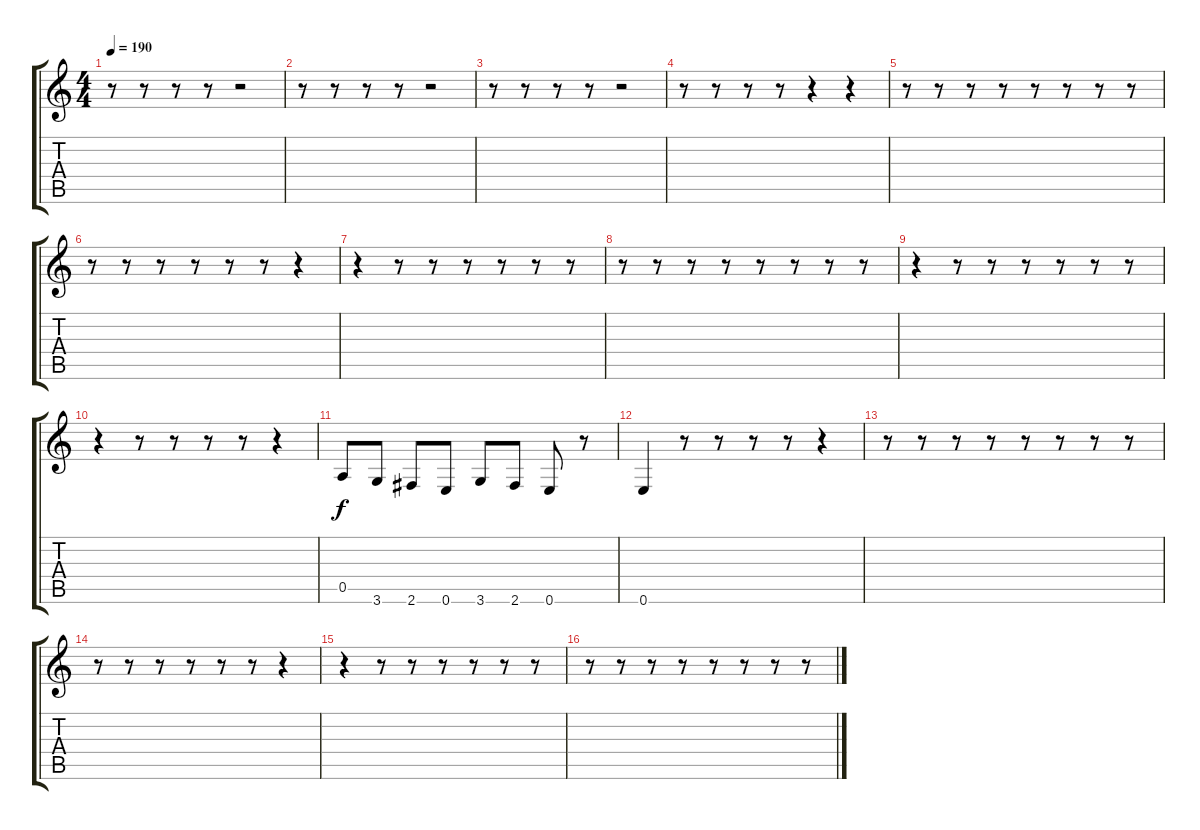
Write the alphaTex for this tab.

\track "" {instrument electricbassfinger}
\staff {score tabs}
\tuning (E4 B3 G3 D3 A2 E2) {hide}
\ts (4 4)
\tempo 190
\clef g2
\ks c
r.8{dy f} r.8 r.8 r.8 r.2 |
r.8 r.8 r.8 r.8 r.2 |
r.8 r.8 r.8 r.8 r.2 |
r.8 r.8 r.8 r.8 r.4 r.4 |
r.8 r.8 r.8 r.8 r.8 r.8 r.8 r.8 |
r.8 r.8 r.8 r.8 r.8 r.8 r.4 |
r.4 r.8 r.8 r.8 r.8 r.8 r.8 |
r.8 r.8 r.8 r.8 r.8 r.8 r.8 r.8 |
r.4 r.8 r.8 r.8 r.8 r.8 r.8 |
r.4 r.8 r.8 r.8 r.8 r.4 |
0.5.8 3.6.8 2.6.8 0.6.8 3.6.8 2.6.8 0.6.8 r.8 |
0.6.4 r.8 r.8 r.8 r.8 r.4 |
r.8 r.8 r.8 r.8 r.8 r.8 r.8 r.8 |
r.8 r.8 r.8 r.8 r.8 r.8 r.4 |
r.4 r.8 r.8 r.8 r.8 r.8 r.8 |
r.8 r.8 r.8 r.8 r.8 r.8 r.8 r.8
